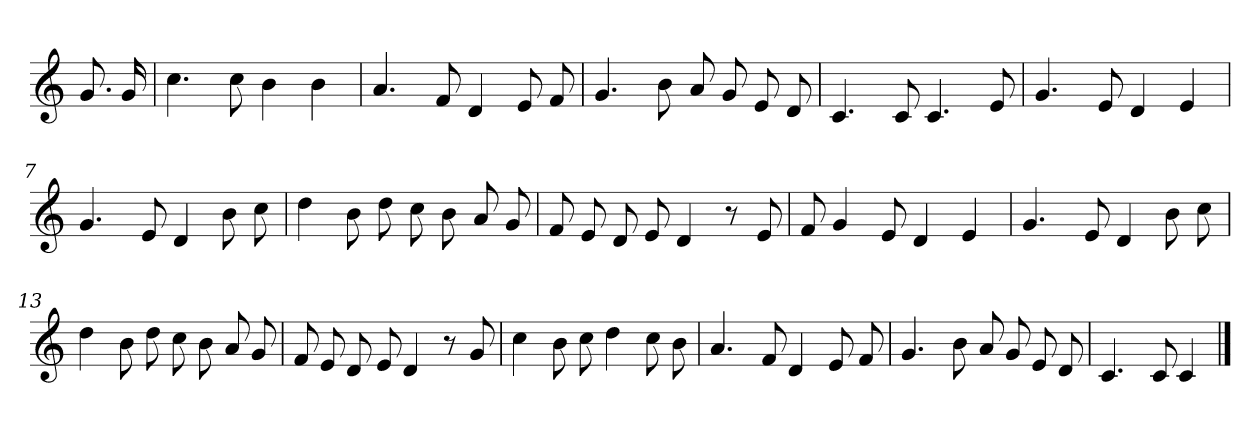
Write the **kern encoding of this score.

**kern
*part1
*staff1
*clefG2
*k[]
*C:
=
8.g
16g
=1
4.cc
8cc
4b
4b
=2
4.a
8f
4d
8e
8f
=3
4.g
8b
8a
8g
8e
8d
=4
4.c
8c
4.c
8e
=6
4.g
8e
4d
4e
=7
4.g
8e
4d
8b
8cc
=8
4dd
8b
8dd
8cc
8b
8a
8g
=9
8f
8e
8d
8e
4d
8r
8e
=11
8f
4g
8e
4d
4e
=12
4.g
8e
4d
8b
8cc
=13
4dd
8b
8dd
8cc
8b
8a
8g
=14
8f
8e
8d
8e
4d
8r
8g
=16
4cc
8b
8cc
4dd
8cc
8b
=17
4.a
8f
4d
8e
8f
=18
4.g
8b
8a
8g
8e
8d
=19
4.c
8c
4c
==
*-
